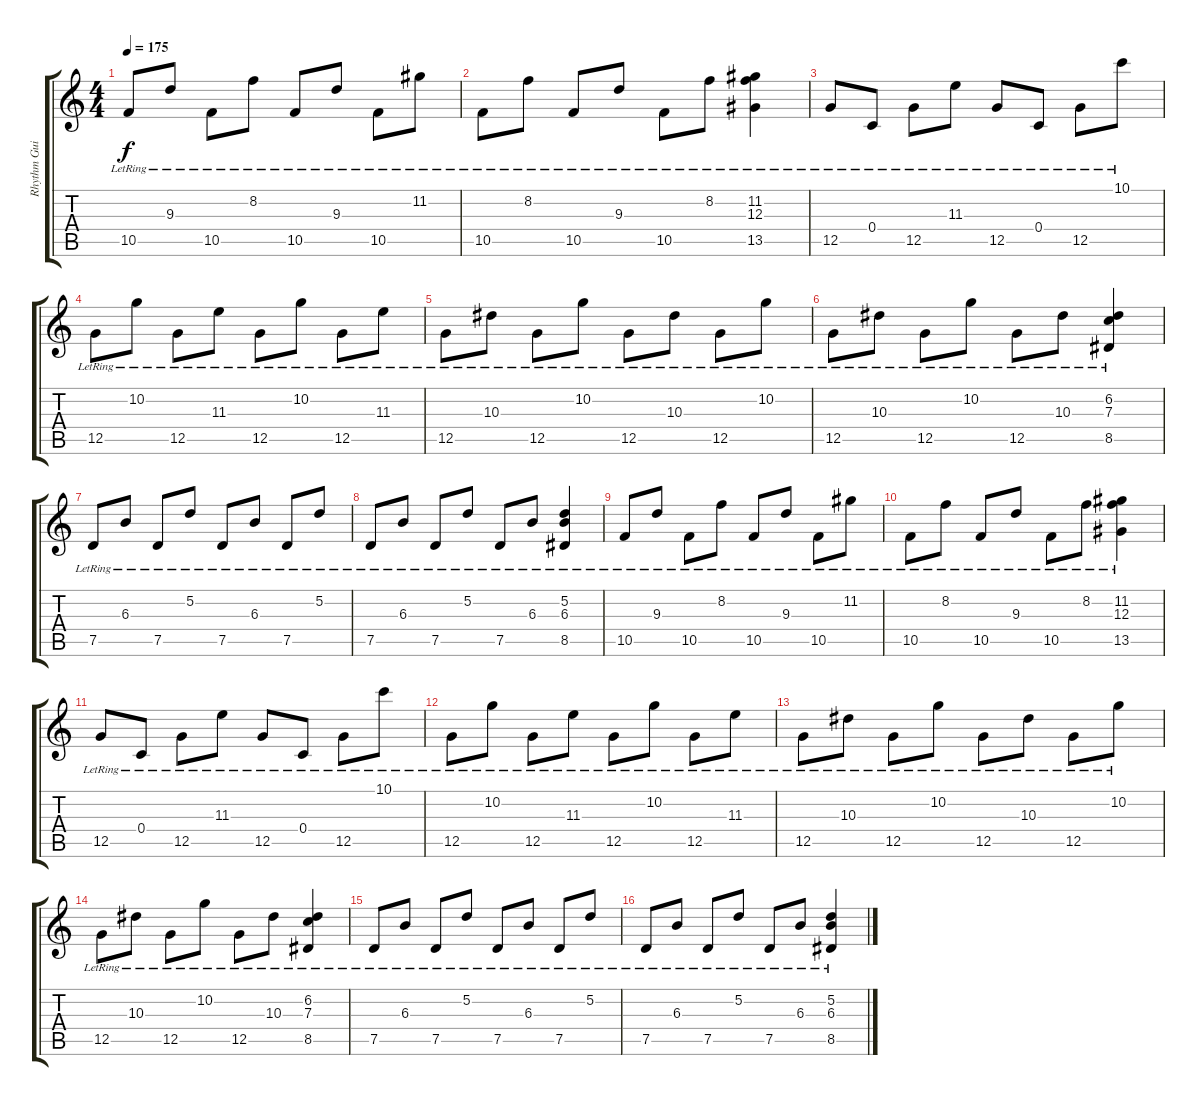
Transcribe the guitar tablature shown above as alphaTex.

\track ("Rhythm Guitar 2" "Rhythm Gui") {instrument distortionguitar}
\staff {score tabs}
\tuning (D4 A3 F3 C3 G2 C2) {hide}
\ts (4 4)
\tempo 175
\clef g2
\ks c
10.5{lr}.8{dy f} 9.3{lr}.8 10.5{lr}.8 8.2{lr}.8 10.5{lr}.8 9.3{lr}.8 10.5{lr}.8 11.2{lr}.8 |
10.5{lr}.8 8.2{lr}.8 10.5{lr}.8 9.3{lr}.8 10.5{lr}.8 8.2{lr}.8 (11.2{lr} 12.3{lr} 13.5{lr}).4 |
12.5{lr}.8 0.4{lr}.8 12.5{lr}.8 11.3{lr}.8 12.5{lr}.8 0.4{lr}.8 12.5{lr}.8 10.1{lr}.8 |
12.5{lr}.8 10.2{lr}.8 12.5{lr}.8 11.3{lr}.8 12.5{lr}.8 10.2{lr}.8 12.5{lr}.8 11.3{lr}.8 |
12.5{lr}.8 10.3{lr}.8 12.5{lr}.8 10.2{lr}.8 12.5{lr}.8 10.3{lr}.8 12.5{lr}.8 10.2{lr}.8 |
12.5{lr}.8 10.3{lr}.8 12.5{lr}.8 10.2{lr}.8 12.5{lr}.8 10.3{lr}.8 (6.2{lr} 7.3{lr} 8.5{lr}).4 |
7.5{lr}.8 6.3{lr}.8 7.5{lr}.8 5.2{lr}.8 7.5{lr}.8 6.3{lr}.8 7.5{lr}.8 5.2{lr}.8 |
7.5{lr}.8 6.3{lr}.8 7.5{lr}.8 5.2{lr}.8 7.5{lr}.8 6.3{lr}.8 (5.2{lr} 6.3{lr} 8.5{lr}).4 |
10.5{lr}.8 9.3{lr}.8 10.5{lr}.8 8.2{lr}.8 10.5{lr}.8 9.3{lr}.8 10.5{lr}.8 11.2{lr}.8 |
10.5{lr}.8 8.2{lr}.8 10.5{lr}.8 9.3{lr}.8 10.5{lr}.8 8.2{lr}.8 (11.2{lr} 12.3{lr} 13.5{lr}).4 |
12.5{lr}.8 0.4{lr}.8 12.5{lr}.8 11.3{lr}.8 12.5{lr}.8 0.4{lr}.8 12.5{lr}.8 10.1{lr}.8 |
12.5{lr}.8 10.2{lr}.8 12.5{lr}.8 11.3{lr}.8 12.5{lr}.8 10.2{lr}.8 12.5{lr}.8 11.3{lr}.8 |
12.5{lr}.8 10.3{lr}.8 12.5{lr}.8 10.2{lr}.8 12.5{lr}.8 10.3{lr}.8 12.5{lr}.8 10.2{lr}.8 |
12.5{lr}.8 10.3{lr}.8 12.5{lr}.8 10.2{lr}.8 12.5{lr}.8 10.3{lr}.8 (6.2{lr} 7.3{lr} 8.5{lr}).4 |
7.5{lr}.8 6.3{lr}.8 7.5{lr}.8 5.2{lr}.8 7.5{lr}.8 6.3{lr}.8 7.5{lr}.8 5.2{lr}.8 |
7.5{lr}.8 6.3{lr}.8 7.5{lr}.8 5.2{lr}.8 7.5{lr}.8 6.3{lr}.8 (5.2{lr} 6.3{lr} 8.5{lr}).4
